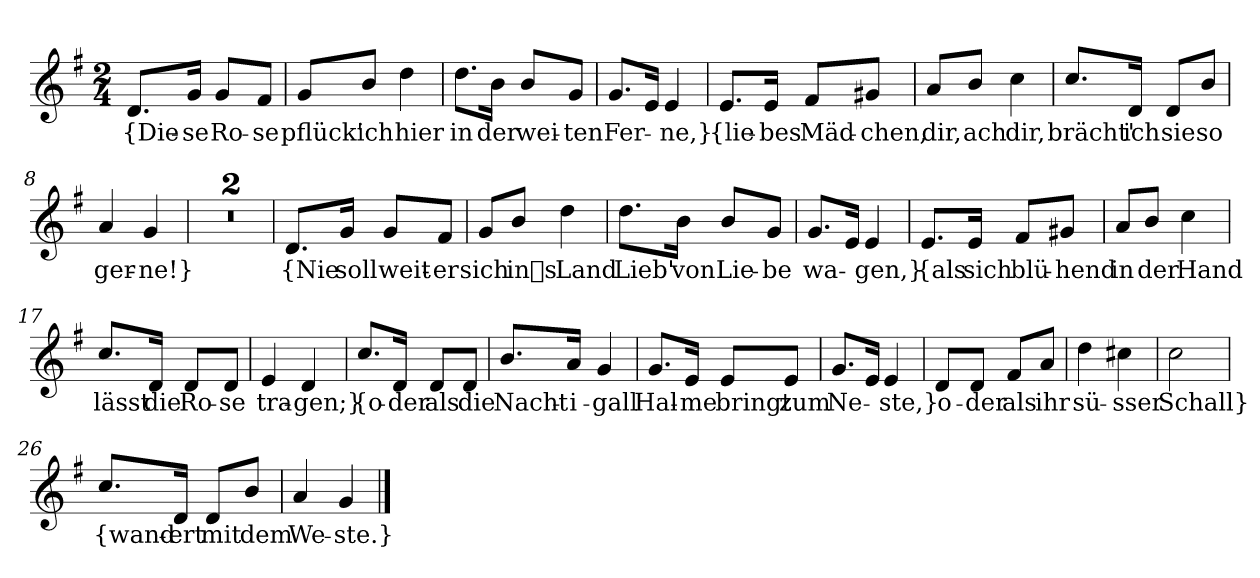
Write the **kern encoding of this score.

**kern	**text
*part1	*part1
*staff1	*staff1
*clefG2	*
*k[f#]	*
*M2/4	*
=1	=1
8.d/L	{Die-
16g/Jk	se
8g/L	Ro-
8f#/J	-se
=2	=2
8g/L	pflück'
8b/J	ich
4dd	hier
=3	=3
8.dd\L	in
16b\Jk	der
8b/L	wei-
8g/J	-ten
=4	=4
8.g/L	Fer-
16e/Jk	.
4e	-ne,}
=5	=5
8.e/L	{lie-
16e/Jk	-bes
8f#/L	Mäd-
8g#X/J	-chen,
=6	=6
8a/L	dir,
8b/J	ach
4cc	dir,
=7	=7
8.cc/L	brächt'
16d/Jk	ich
8d/L	sie
8b/J	so
=8	=8
4a	ger-
4g	-ne!}
=9	=9
2r	.
=10	=10
2r	.
=11	=11
8.d/L	{Nie
16g/Jk	soll
8g/L	weit-
8f#/J	-er
=12	=12
8g/L	sich
8b/J	ins
4dd	Land
=13	=13
8.dd\L	Lieb'
16b\Jk	von
8b/L	Lie-
8g/J	-be
=14	=14
8.g/L	wa-
16e/Jk	.
4e	-gen,}
=15	=15
8.e/L	{als
16e/Jk	sich
8f#/L	blü-
8g#X/J	-hend
=16	=16
8a/L	in
8b/J	der
4cc	Hand
=17	=17
8.cc/L	lässt
16d/Jk	die
8d/L	Ro-
8d/J	-se
=18	=18
4e	tra-
4d	-gen;}
=19	=19
8.cc/L	{o-
16d/Jk	-der
8d/L	als
8d/J	die
=20	=20
8.b/L	Nacht-
16a/Jk	-i-
4g	-gall
=21	=21
8.g/L	Hal-
16e/Jk	-me
8e/L	bringt
8e/J	zum
=22	=22
8.g/L	Ne-
16e/Jk	.
4e	-ste,}
=23	=23
8d/L	o-
8d/J	-der
8f#/L	als
8a/J	ihr
=24	=24
4dd	sü-
4cc#X	sser
=25	=25
2cc	Schall}
=26	=26
8.cc/L	{wand-
16d/Jk	-ert
8d/L	mit
8b/J	dem
=27	=27
4a	We-
4g	-ste.}
==	==
*-	*-
